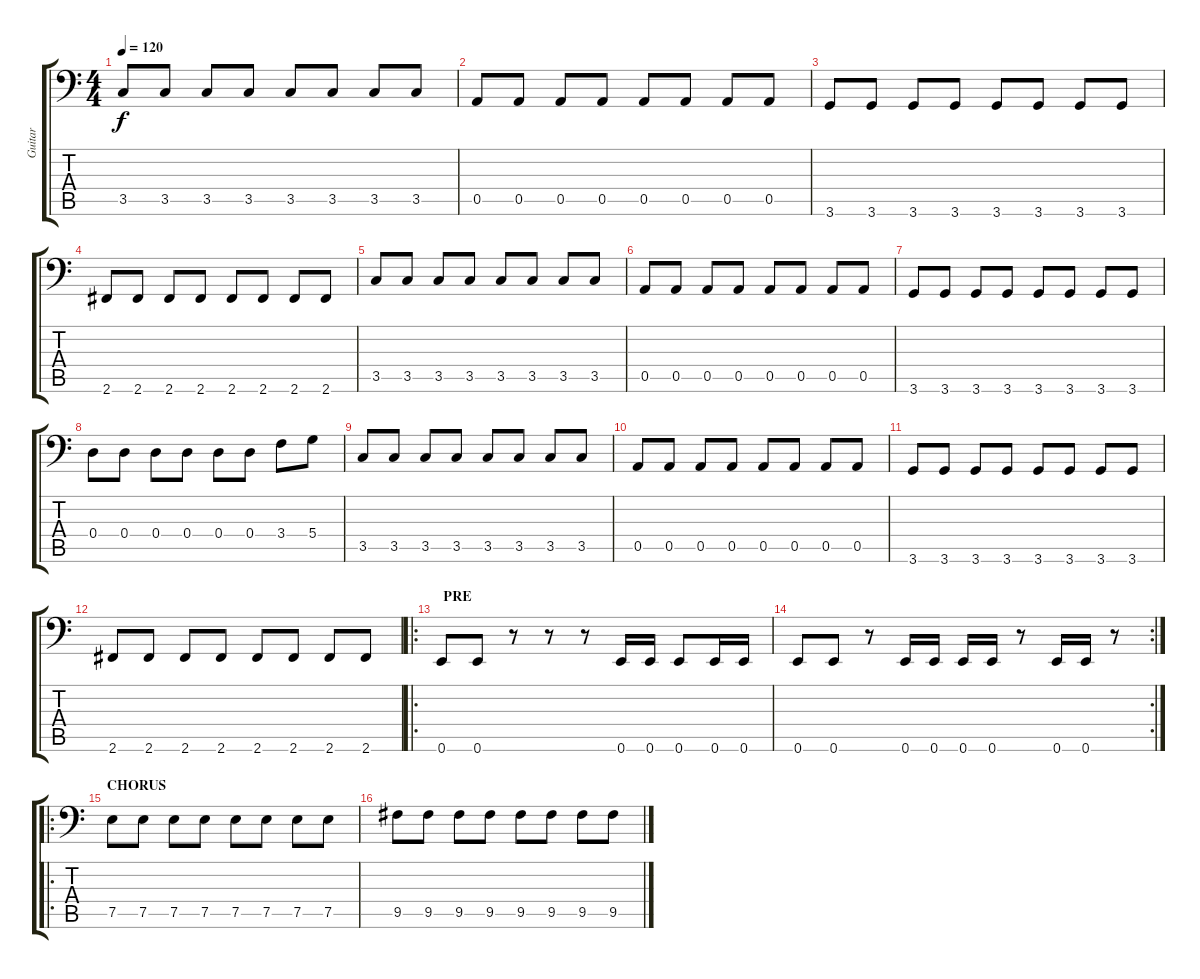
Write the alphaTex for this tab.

\track ("Guitar" "Guitar") {instrument electricbasspick}
\staff {score tabs}
\tuning (E3 B2 G2 D2 A1 E1) {hide}
\ts (4 4)
\tempo 120
\clef f4
\ks c
3.5.8{dy f} 3.5.8 3.5.8 3.5.8 3.5.8 3.5.8 3.5.8 3.5.8 |
0.5.8 0.5.8 0.5.8 0.5.8 0.5.8 0.5.8 0.5.8 0.5.8 |
3.6.8 3.6.8 3.6.8 3.6.8 3.6.8 3.6.8 3.6.8 3.6.8 |
2.6.8 2.6.8 2.6.8 2.6.8 2.6.8 2.6.8 2.6.8 2.6.8 |
3.5.8 3.5.8 3.5.8 3.5.8 3.5.8 3.5.8 3.5.8 3.5.8 |
0.5.8 0.5.8 0.5.8 0.5.8 0.5.8 0.5.8 0.5.8 0.5.8 |
3.6.8 3.6.8 3.6.8 3.6.8 3.6.8 3.6.8 3.6.8 3.6.8 |
0.4.8 0.4.8 0.4.8 0.4.8 0.4.8 0.4.8 3.4.8 5.4.8 |
3.5.8 3.5.8 3.5.8 3.5.8 3.5.8 3.5.8 3.5.8 3.5.8 |
0.5.8 0.5.8 0.5.8 0.5.8 0.5.8 0.5.8 0.5.8 0.5.8 |
3.6.8 3.6.8 3.6.8 3.6.8 3.6.8 3.6.8 3.6.8 3.6.8 |
2.6.8 2.6.8 2.6.8 2.6.8 2.6.8 2.6.8 2.6.8 2.6.8 |
\ro
\section ("" "  PRE")
0.6.8{instrument electricbasspick} 0.6.8 r.8 r.8 r.8 0.6.16 0.6.16 0.6.8 0.6.16 0.6.16 |
\rc 2
0.6.8 0.6.8 r.8 0.6.16 0.6.16 0.6.16 0.6.16 r.8 0.6.16 0.6.16 r.8 |
\ro
\section ("" "CHORUS")
7.5.8{instrument electricbasspick} 7.5.8 7.5.8 7.5.8 7.5.8 7.5.8 7.5.8 7.5.8 |
9.5.8 9.5.8 9.5.8 9.5.8 9.5.8 9.5.8 9.5.8 9.5.8
